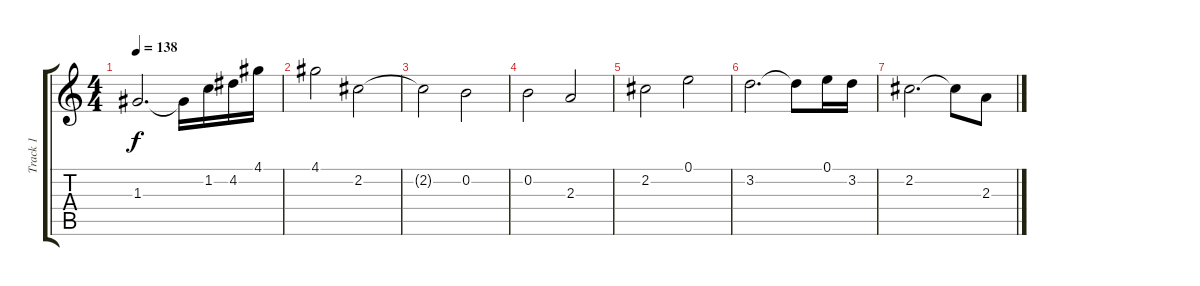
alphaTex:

\track ("Track 1" "Track 1") {instrument overdrivenguitar}
\staff {score tabs}
\tuning (E4 B3 G3 D3 A2 E2) {hide}
\ts (4 4)
\tempo 138
\clef g2
\ks c
1.3.2{d dy f} 1.3{t}.16 1.2.16 4.2.16 4.1.16 |
4.1.2 2.2.2 |
2.2{t}.2 0.2.2 |
0.2.2 2.3.2 |
2.2.2 0.1.2 |
3.2.2{d} 3.2{t}.8 0.1.16 3.2.16 |
2.2.2{d} 2.2{t}.8 2.3.8
